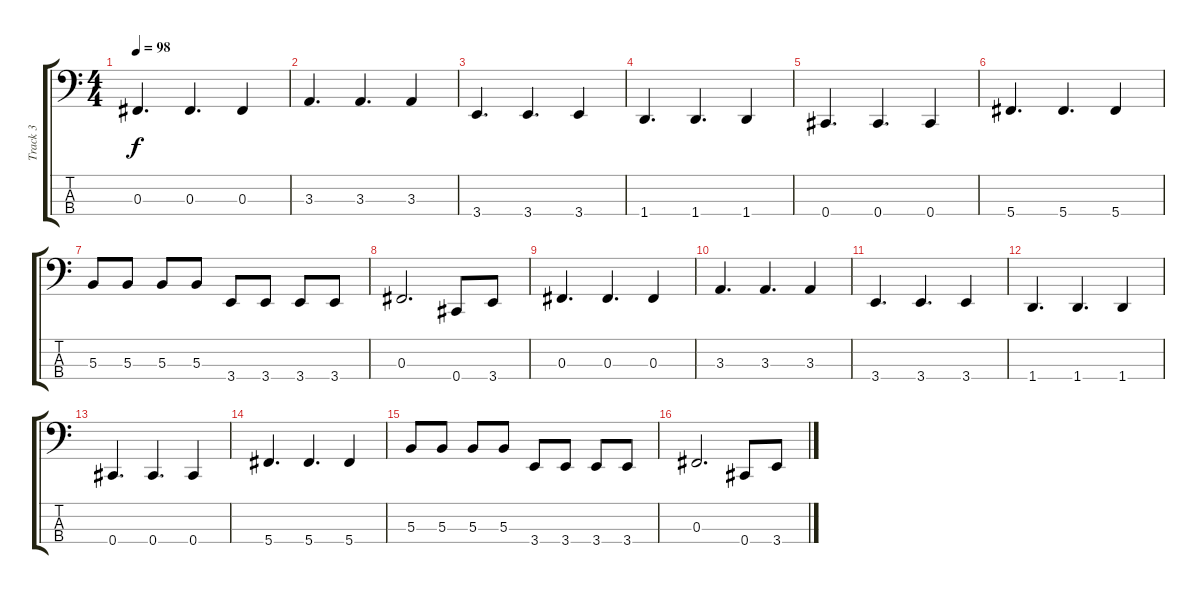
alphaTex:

\track ("Track 3" "Track 3") {instrument electricbassfinger}
\staff {score tabs}
\tuning (E2 B1 Gb1 Db1) {hide}
\ts (4 4)
\tempo 98
\clef f4
\ks c
0.3.4{d dy f} 0.3.4{d} 0.3.4 |
3.3.4{d} 3.3.4{d} 3.3.4 |
3.4.4{d} 3.4.4{d} 3.4.4 |
1.4.4{d} 1.4.4{d} 1.4.4 |
0.4.4{d} 0.4.4{d} 0.4.4 |
5.4.4{d} 5.4.4{d} 5.4.4 |
5.3.8 5.3.8 5.3.8 5.3.8 3.4.8 3.4.8 3.4.8 3.4.8 |
0.3.2{d} 0.4.8 3.4.8 |
0.3.4{d} 0.3.4{d} 0.3.4 |
3.3.4{d} 3.3.4{d} 3.3.4 |
3.4.4{d} 3.4.4{d} 3.4.4 |
1.4.4{d} 1.4.4{d} 1.4.4 |
0.4.4{d} 0.4.4{d} 0.4.4 |
5.4.4{d} 5.4.4{d} 5.4.4 |
5.3.8 5.3.8 5.3.8 5.3.8 3.4.8 3.4.8 3.4.8 3.4.8 |
0.3.2{d} 0.4.8 3.4.8
